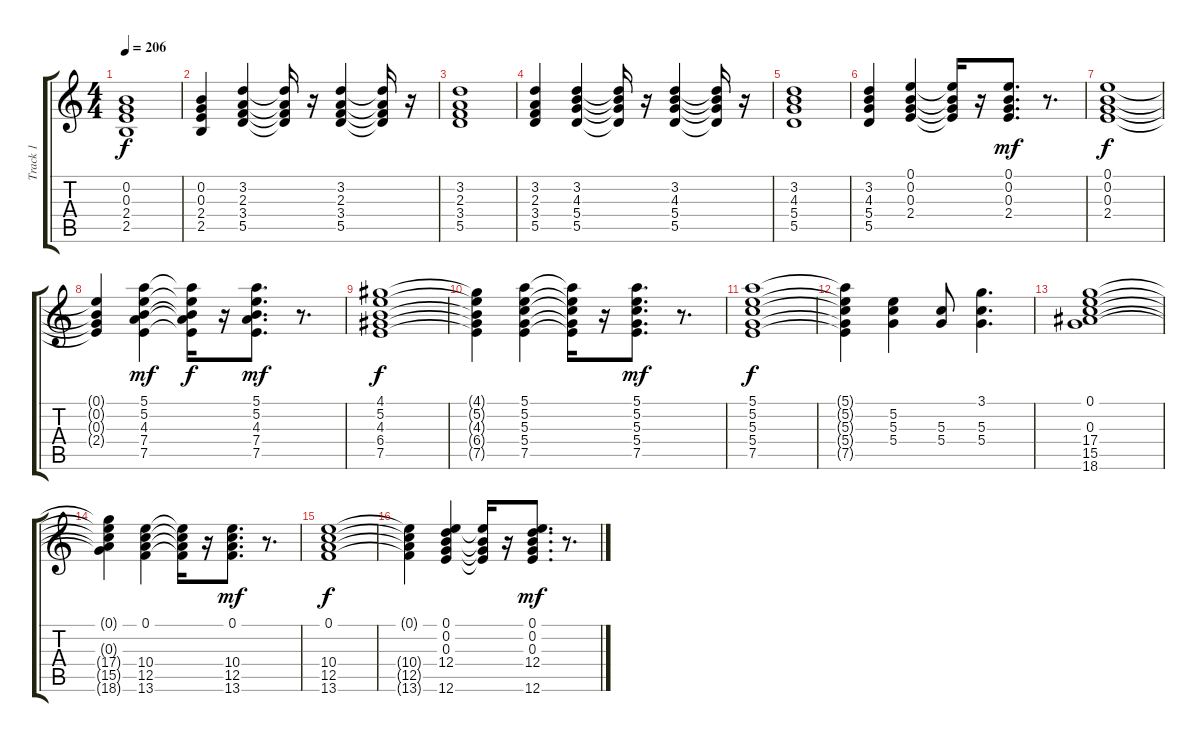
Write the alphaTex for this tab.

\track ("Track 1" "Track 1") {instrument acousticguitarsteel}
\staff {score tabs}
\tuning (E4 B3 G3 D3 A2 E2) {hide}
\ts (4 4)
\tempo 206
\clef g2
\ks c
(0.2 0.3 2.4 2.5).1{dy f} |
(0.2 0.3 2.4 2.5).4 (3.2 2.3 3.4 5.5).4 (3.2{t} 2.3{t} 3.4{t} 5.5{t}).16 r.16 (3.2 2.3 3.4 5.5).4 (3.2{t} 2.3{t} 3.4{t} 5.5{t}).16 r.16 |
(3.2 2.3 3.4 5.5).1 |
(3.2 2.3 3.4 5.5).4 (3.2 4.3 5.4 5.5).4 (3.2{t} 4.3{t} 5.4{t} 5.5{t}).16 r.16 (3.2 4.3 5.4 5.5).4 (3.2{t} 4.3{t} 5.4{t} 5.5{t}).16 r.16 |
(3.2 4.3 5.4 5.5).1 |
(3.2 4.3 5.4 5.5).4 (0.1 0.2 0.3 2.4).4 (0.1{t} 0.2{t} 0.3{t} 2.4{t}).16 r.16 (0.1 0.2 0.3 2.4).8{d dy mf} r.8{d} |
(0.1 0.2 0.3 2.4).1{dy f} |
(0.1{t} 0.2{t} 0.3{t} 2.4{t}).4 (5.1 5.2 4.3 7.4 7.5).4{dy mf} (5.1{t} 5.2{t} 4.3{t} 7.4{t} 7.5{t}).16{dy f} r.16 (5.1 5.2 4.3 7.4 7.5).8{d dy mf} r.8{d} |
(4.1 5.2 4.3 6.4 7.5).1{dy f} |
(4.1{t} 5.2{t} 4.3{t} 6.4{t} 7.5{t}).4 (5.1 5.2 5.3 5.4 7.5).4 (5.1{t} 5.2{t} 5.3{t} 5.4{t} 7.5{t}).16 r.16 (5.1 5.2 5.3 5.4 7.5).8{d dy mf} r.8{d} |
(5.1 5.2 5.3 5.4 7.5).1{dy f} |
(5.1{t} 5.2{t} 5.3{t} 5.4{t} 7.5{t}).4 (5.2 5.3 5.4).4 (5.3 5.4).8 (3.1 5.3 5.4).4{d} |
(0.1 0.3 17.4 15.5 18.6).1 |
(0.1{t} 0.3{t} 17.4{t} 15.5{t} 18.6{t}).4 (0.1 10.4 12.5 13.6).4 (0.1{t} 10.4{t} 12.5{t} 13.6{t}).16 r.16 (0.1 10.4 12.5 13.6).8{d dy mf} r.8{d} |
(0.1 10.4 12.5 13.6).1{dy f} |
(0.1{t} 10.4{t} 12.5{t} 13.6{t}).4 (0.1 0.2 0.3 12.4 12.6).4 (0.1{t} 0.2{t} 0.3{t} 12.6{t}).16 r.16 (0.1 0.2 0.3 12.4 12.6).8{d dy mf} r.8{d}
